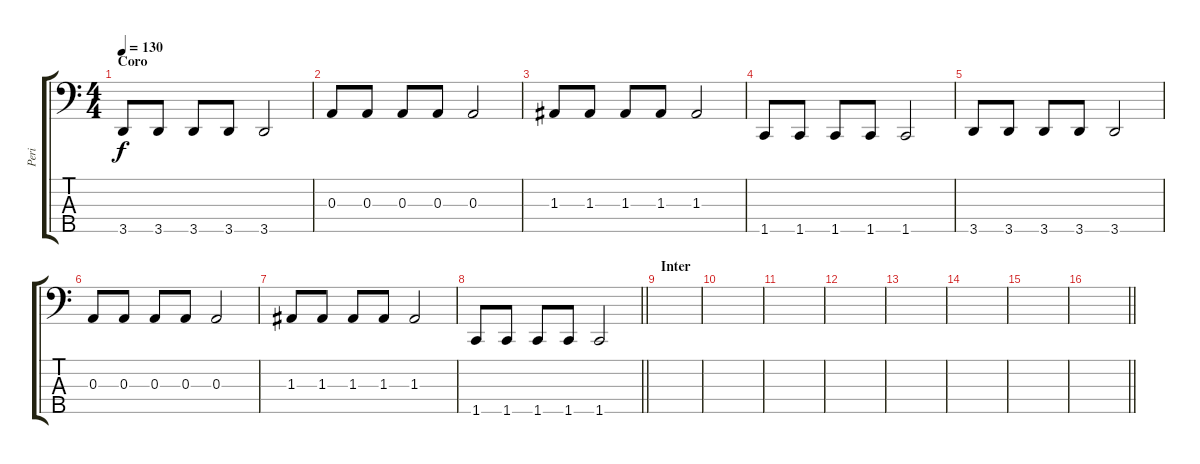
\track ("Peri" "Peri") {instrument electricbassfinger}
\staff {score tabs}
\tuning (G2 D2 A1 E1 B0) {hide}
\ts (4 4)
\section ("" "Coro")
\tempo 130
\clef f4
\ks c
3.5.8{dy f} 3.5.8 3.5.8 3.5.8 3.5.2 |
0.3.8 0.3.8 0.3.8 0.3.8 0.3.2 |
1.3.8 1.3.8 1.3.8 1.3.8 1.3.2 |
1.5.8 1.5.8 1.5.8 1.5.8 1.5.2 |
3.5.8 3.5.8 3.5.8 3.5.8 3.5.2 |
0.3.8 0.3.8 0.3.8 0.3.8 0.3.2 |
1.3.8 1.3.8 1.3.8 1.3.8 1.3.2 |
\barLineRight lightlight
1.5.8 1.5.8 1.5.8 1.5.8 1.5.2 |
\section ("" "Inter")
|
|
|
|
|
|
|
\barLineRight lightlight
